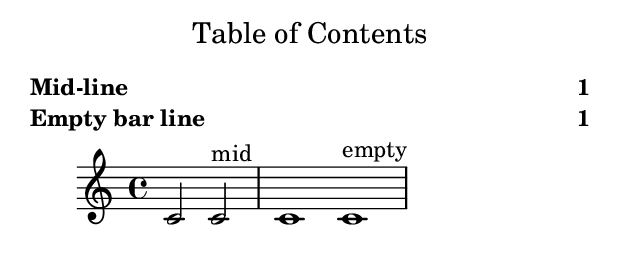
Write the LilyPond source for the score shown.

\version "2.15.17"

\header {
  texidoc = "Page labels on loose columns are not ignored: this includes both mid-line
unbreakable columns which only contain labels and columns with empty bar lines (and no other
break-aligned grobs)."
}

#(set-default-paper-size "a6")

\book {
  \markuplist \table-of-contents

  \relative c' {
    c2 \tocItem "Mid-line" c^"mid"
    c1
    \bar ""
    \tocItem "Empty bar line"
    c1^"empty"
  }
}
